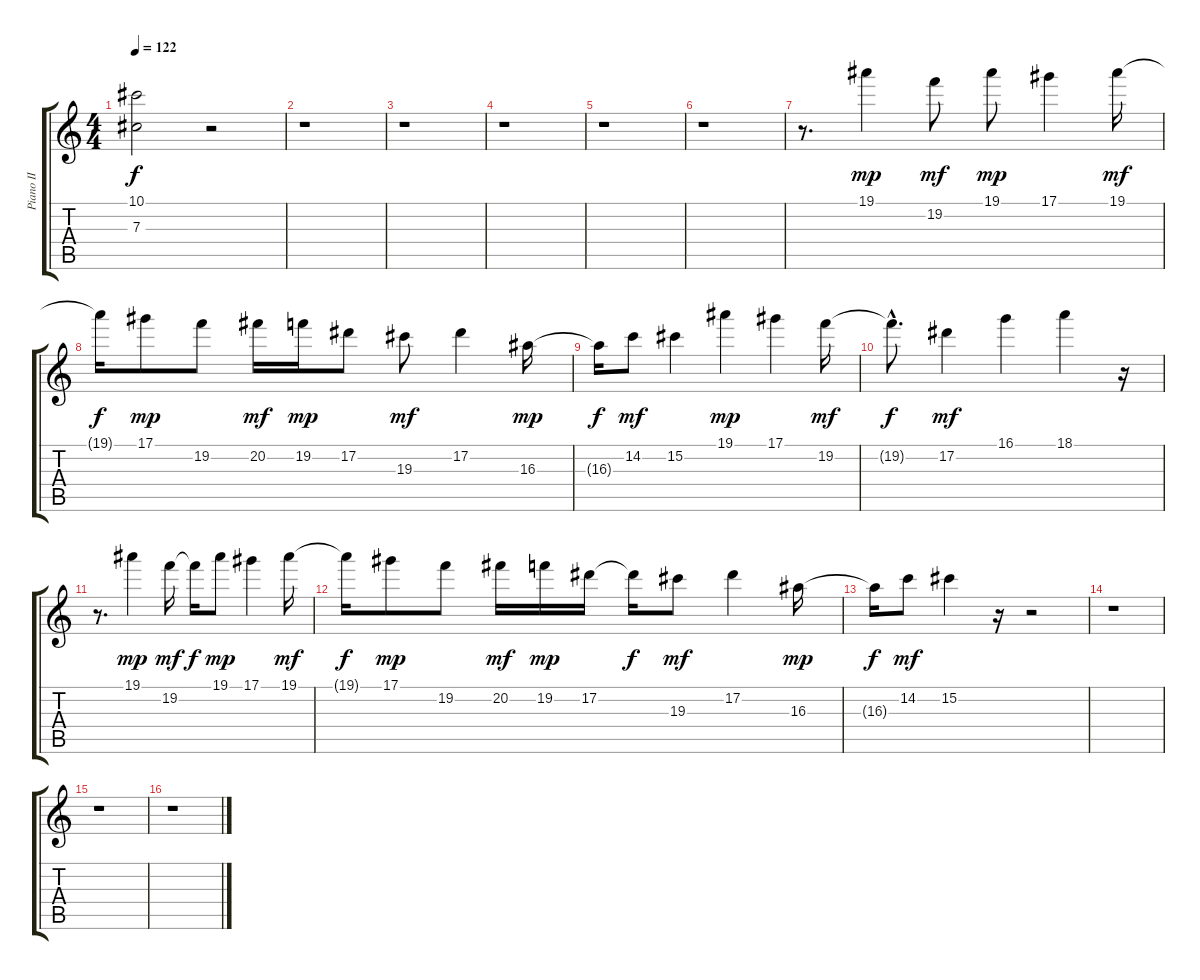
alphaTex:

\track ("Piano II" "Piano II") {instrument electricgrandpiano}
\staff {score tabs}
\tuning (Eb5 Bb4 Gb4 Db4 Ab3 Eb3) {hide}
\ts (4 4)
\tempo 122
\clef g2
\ks c
(10.1 7.3).2{dy f} r.2 |
r.1 |
r.1 |
r.1 |
r.1 |
r.1 |
r.8{d} 19.1.4{dy mp} 19.2.8{dy mf} 19.1.8{dy mp} 17.1.4 19.1.16{dy mf} |
19.1{t}.16{dy f} 17.1.8{dy mp} 19.2.8 20.2.16{dy mf} 19.2.16{dy mp} 17.2.8 19.3.8{dy mf} 17.2.4 16.3.16{dy mp} |
16.3{t}.16{dy f} 14.2.8{dy mf} 15.2.4 19.1.4{dy mp} 17.1.4 19.2.16{dy mf} |
19.2{hac t}.8{d dy f} 17.2.4{dy mf} 16.1.4 18.1.4 r.16 |
r.8{d} 19.1.4{dy mp} 19.2.16{dy mf} 19.2{t}.16{dy f} 19.1.8{dy mp} 17.1.4 19.1.16{dy mf} |
19.1{t}.16{dy f} 17.1.8{dy mp} 19.2.8 20.2.16{dy mf} 19.2.16{dy mp} 17.2.16 17.2{t}.16{dy f} 19.3.8{dy mf} 17.2.4 16.3.16{dy mp} |
16.3{t}.16{dy f} 14.2.8{dy mf} 15.2.4 r.16 r.2 |
r.1 |
r.1 |
r.1
